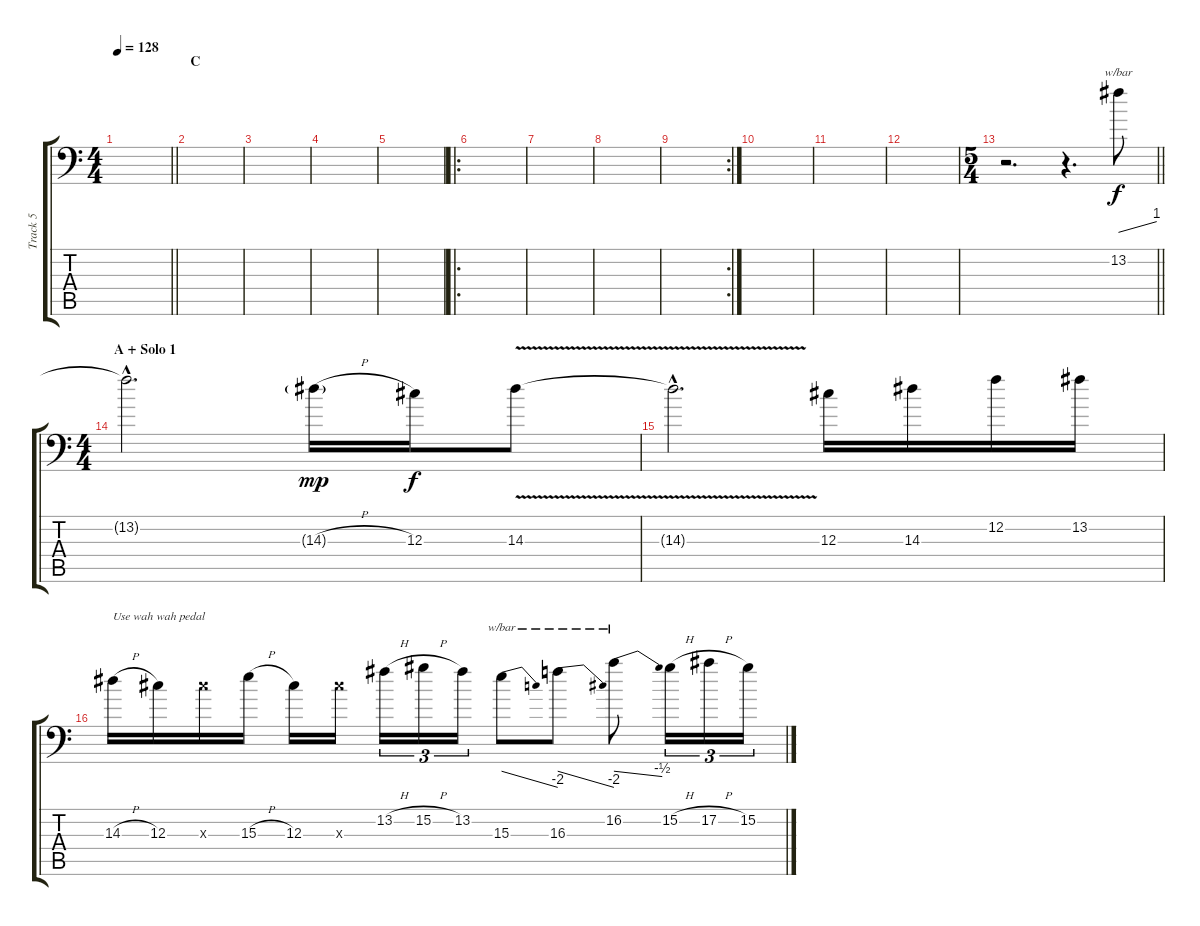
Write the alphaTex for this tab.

\track ("Track 5" "Track 5") {instrument distortionguitar}
\staff {score tabs}
\tuning (Bb3 F3 Db3 Ab2 Eb2 Bb1) {hide}
\ts (4 4)
\tempo 128
\clef f4
\barLineRight lightlight
\ks c
|
\section ("" "C")
|
|
|
|
\ro
|
|
|
\rc 2
|
|
|
|
\ts (5 4)
\barLineRight lightlight
r.2{d} r.4{d} 13.2.8{tbe (dive default 0 0 60 4)} |
\ts (4 4)
\section ("" "A + Solo 1")
13.2{hac t}.2{d} 14.3{h g}.16{dy mp} 12.3.16{dy f} 14.3{v}.8 |
14.3{hac t}.2{d} 12.3.16 14.3.16 12.2.16 13.2.16 |
14.3{h}.16{txt "Use wah wah pedal"} 12.3.16 12.3{x}.16 15.3{h}.16 12.3.16 12.3{x}.16 13.2{h}.16{tu (3 2)} 15.2{h}.16{tu (3 2)} 13.2.16{tu (3 2)} 15.3.8{tbe (dive default 0 0 60 -8)} 16.3.8{tbe (dive default 0 0 60 -8)} 16.2.8{tbe (dive default 0 0 60 -2)} 15.2{h}.16{tu (3 2)} 17.2{h}.16{tu (3 2)} 15.2.16{tu (3 2)}
